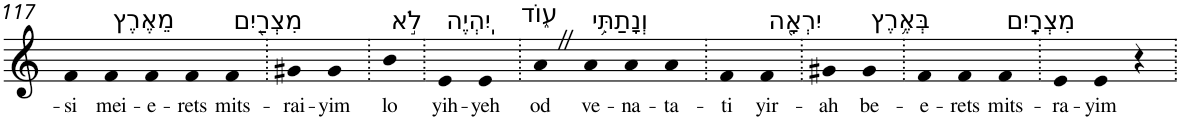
**kern	**text
*part1	*part1
*staff1	*staff1
*I"Piano	*
*I'Pno	*
!!LO:PB:g=z
*clefG2	*
*k[]	*
=117	=117
!	!LO:LY:b
4f	-si
!LO:TX:a:t=מֵאֶרֶץ	!
!	!LO:LY:b
4f	mei-
!	!LO:LY:b
4f	-e-
!	!LO:LY:b
4f	-rets
!LO:TX:a:t=מִצְרַ֖יִם	!
!	!LO:LY:b
4f	mits-
=118.	=118.
!	!LO:LY:b
4g#X	-rai-
!	!LO:LY:b
4g#	-yim
=119.	=119.
!LO:TX:a:t=לֹ֣א	!
!	!LO:LY:b
4b	lo
=120.	=120.
!LO:TX:a:t=יִֽהְיֶה	!
!	!LO:LY:b
4e	yih-
!	!LO:LY:b
4e	-yeh
=121.	=121.
!LO:TX:a:t=ע֑וֹד	!
!	!LO:LY:b
4aZ	od
!LO:TX:a:t=וְנָתַתִּ֥י	!
!	!LO:LY:b
4a	ve-
!	!LO:LY:b
4a	-na-
!	!LO:LY:b
4a	-ta-
=122.	=122.
!	!LO:LY:b
4f	-ti
!LO:TX:a:t=יִרְאָ֖ה	!
!	!LO:LY:b
4f	yir-
=123.	=123.
!	!LO:LY:b
4g#X	-ah
!LO:TX:a:t=בְּאֶ֥רֶץ	!
!	!LO:LY:b
4g#	be-
=124.	=124.
!	!LO:LY:b
4f	-e-
!	!LO:LY:b
4f	-rets
!LO:TX:a:t=מִצְרָֽיִם	!
!	!LO:LY:b
4f	mits-
=125.	=125.
!	!LO:LY:b
4e	-ra-
!	!LO:LY:b
4e	-yim
4r	.
=.	=.
*-	*-
